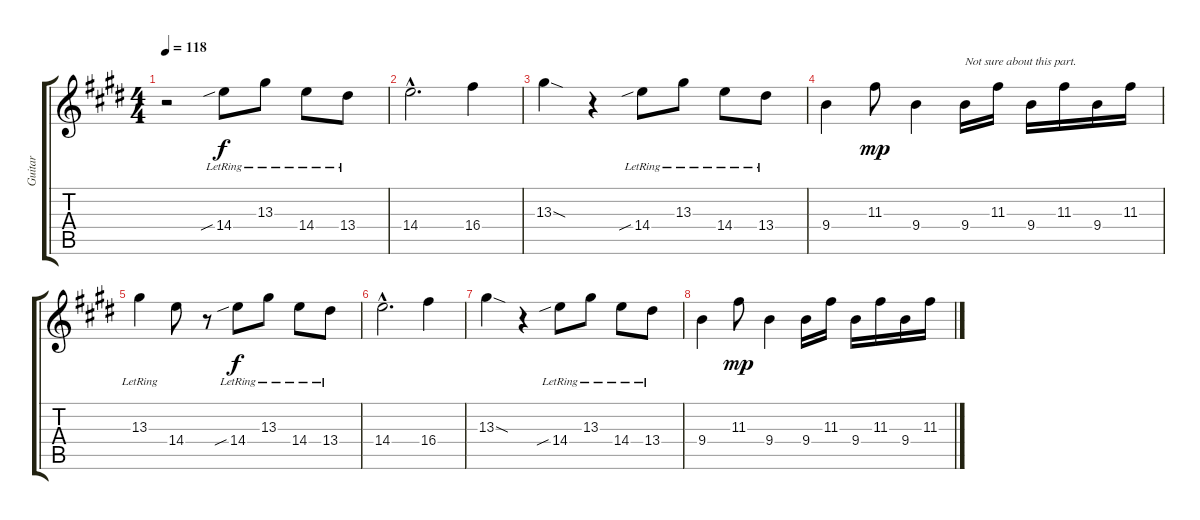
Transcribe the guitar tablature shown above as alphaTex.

\track ("Guitar" "Guitar") {instrument overdrivenguitar}
\staff {score tabs}
\tuning (E4 B3 G3 D3 A2 E2) {hide}
\ts (4 4)
\tempo 118
\clef g2
\ks e
r.2{dy f instrument overdrivenguitar} 14.4{sib lr}.8 13.3{lr}.8 14.4{lr}.8 13.4{lr}.8 |
14.4{hac}.2{d} 16.4.4 |
13.3{sod}.4 r.4 14.4{sib lr}.8 13.3{lr}.8 14.4{lr}.8 13.4{lr}.8 |
9.4.4 11.3.8{dy mp} 9.4.4 9.4.16{txt "Not sure about this part."} 11.3.16 9.4.16 11.3.16 9.4.16 11.3.16 |
13.3{lr}.4 14.4.8 r.8 14.4{sib lr}.8{dy f} 13.3{lr}.8 14.4{lr}.8 13.4{lr}.8 |
14.4{hac}.2{d} 16.4.4 |
13.3{sod}.4 r.4 14.4{sib lr}.8 13.3{lr}.8 14.4{lr}.8 13.4{lr}.8 |
9.4.4 11.3.8{dy mp} 9.4.4 9.4.16 11.3.16 9.4.16 11.3.16 9.4.16 11.3.16
